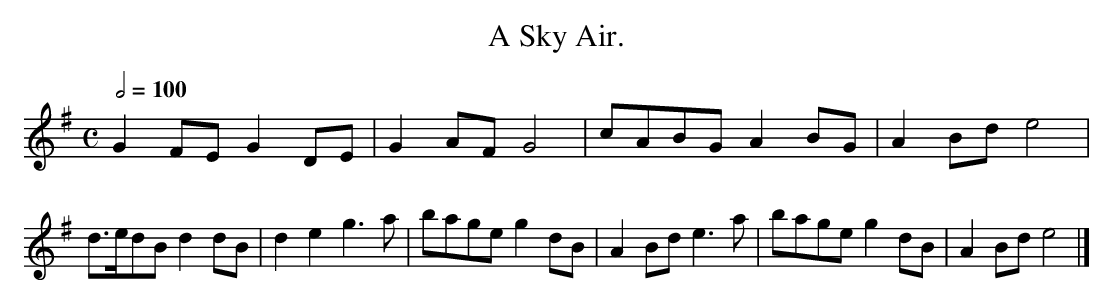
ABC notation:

X:1
T:A Sky Air.
M:C
L:1/8
Q:1/2=100
K:G
  G2 FE G2DE|G2AF G4 |\
  cABG A2BG|A2Bd e4 |
  d>edB d2dB|d2e2 g3  \
a|bage g2dB|A2Bd e3  \
a|bage g2dB|A2Bd e4|]
